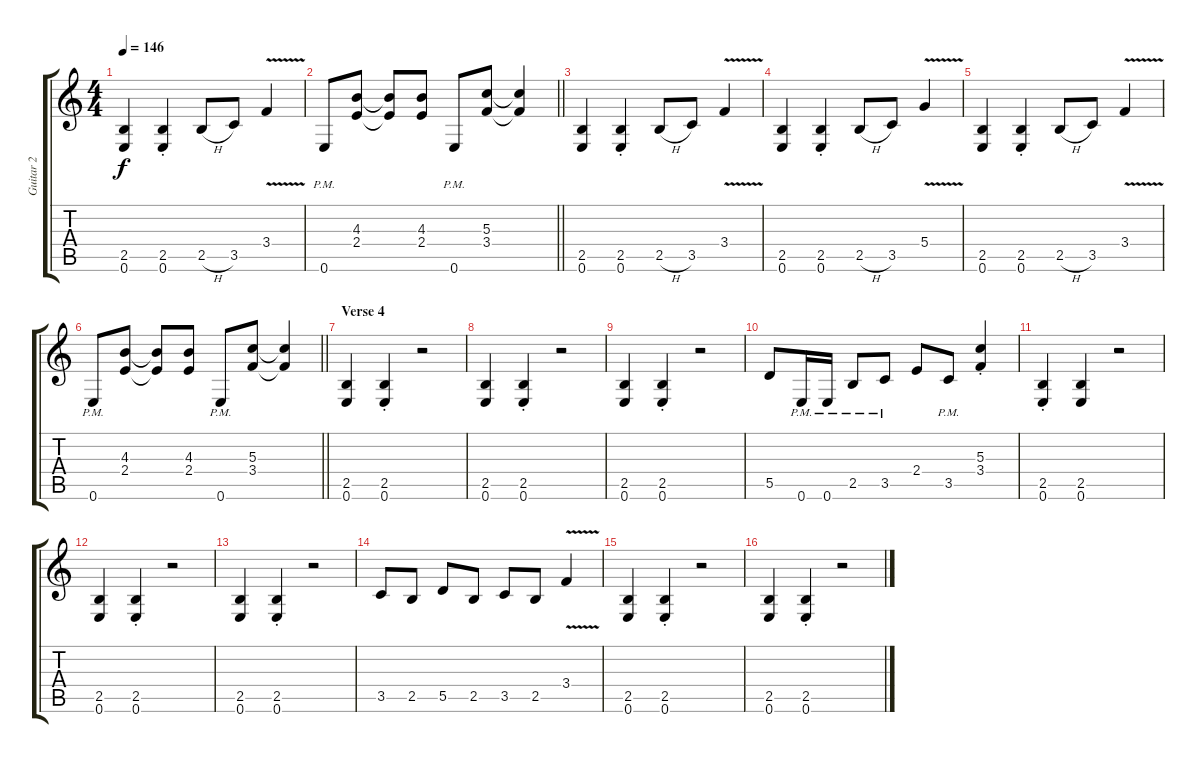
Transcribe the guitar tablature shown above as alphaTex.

\track ("Guitar 2" "Guitar 2") {instrument distortionguitar}
\staff {score tabs}
\tuning (E4 B3 G3 D3 A2 E2) {hide}
\ts (4 4)
\tempo 146
\clef g2
\ks c
(2.5 0.6).4{dy f} (2.5{st} 0.6{st}).4 2.5{h}.8 3.5.8 3.4{v}.4 |
\barLineRight lightlight
0.6{pm}.8 (4.3 2.4).8 (4.3{t} 2.4{t}).8 (4.3 2.4).8 0.6{pm}.8 (5.3 3.4).8 (5.3{t} 3.4{t}).4 |
(2.5 0.6).4 (2.5{st} 0.6{st}).4 2.5{h}.8 3.5.8 3.4{v}.4 |
(2.5 0.6).4 (2.5{st} 0.6{st}).4 2.5{h}.8 3.5.8 5.4{v}.4 |
(2.5 0.6).4 (2.5{st} 0.6{st}).4 2.5{h}.8 3.5.8 3.4{v}.4 |
\barLineRight lightlight
0.6{pm}.8 (4.3 2.4).8 (4.3{t} 2.4{t}).8 (4.3 2.4).8 0.6{pm}.8 (5.3 3.4).8 (5.3{t} 3.4{t}).4 |
\section ("" "Verse 4")
(2.5 0.6).4 (2.5{st} 0.6{st}).4 r.2 |
(2.5 0.6).4 (2.5{st} 0.6{st}).4 r.2 |
(2.5 0.6).4 (2.5{st} 0.6{st}).4 r.2 |
5.5.8 0.6{pm}.16 0.6{pm}.16 2.5{pm}.8 3.5{pm}.8 2.4.8 3.5{pm}.8 (5.3{st} 3.4{st}).4 |
(2.5{st} 0.6{st}).4 (2.5 0.6).4 r.2 |
(2.5 0.6).4 (2.5{st} 0.6{st}).4 r.2 |
(2.5 0.6).4 (2.5{st} 0.6{st}).4 r.2 |
3.5.8 2.5.8 5.5.8 2.5.8 3.5.8 2.5.8 3.4{v}.4 |
(2.5 0.6).4 (2.5{st} 0.6{st}).4 r.2 |
(2.5 0.6).4 (2.5{st} 0.6{st}).4 r.2
